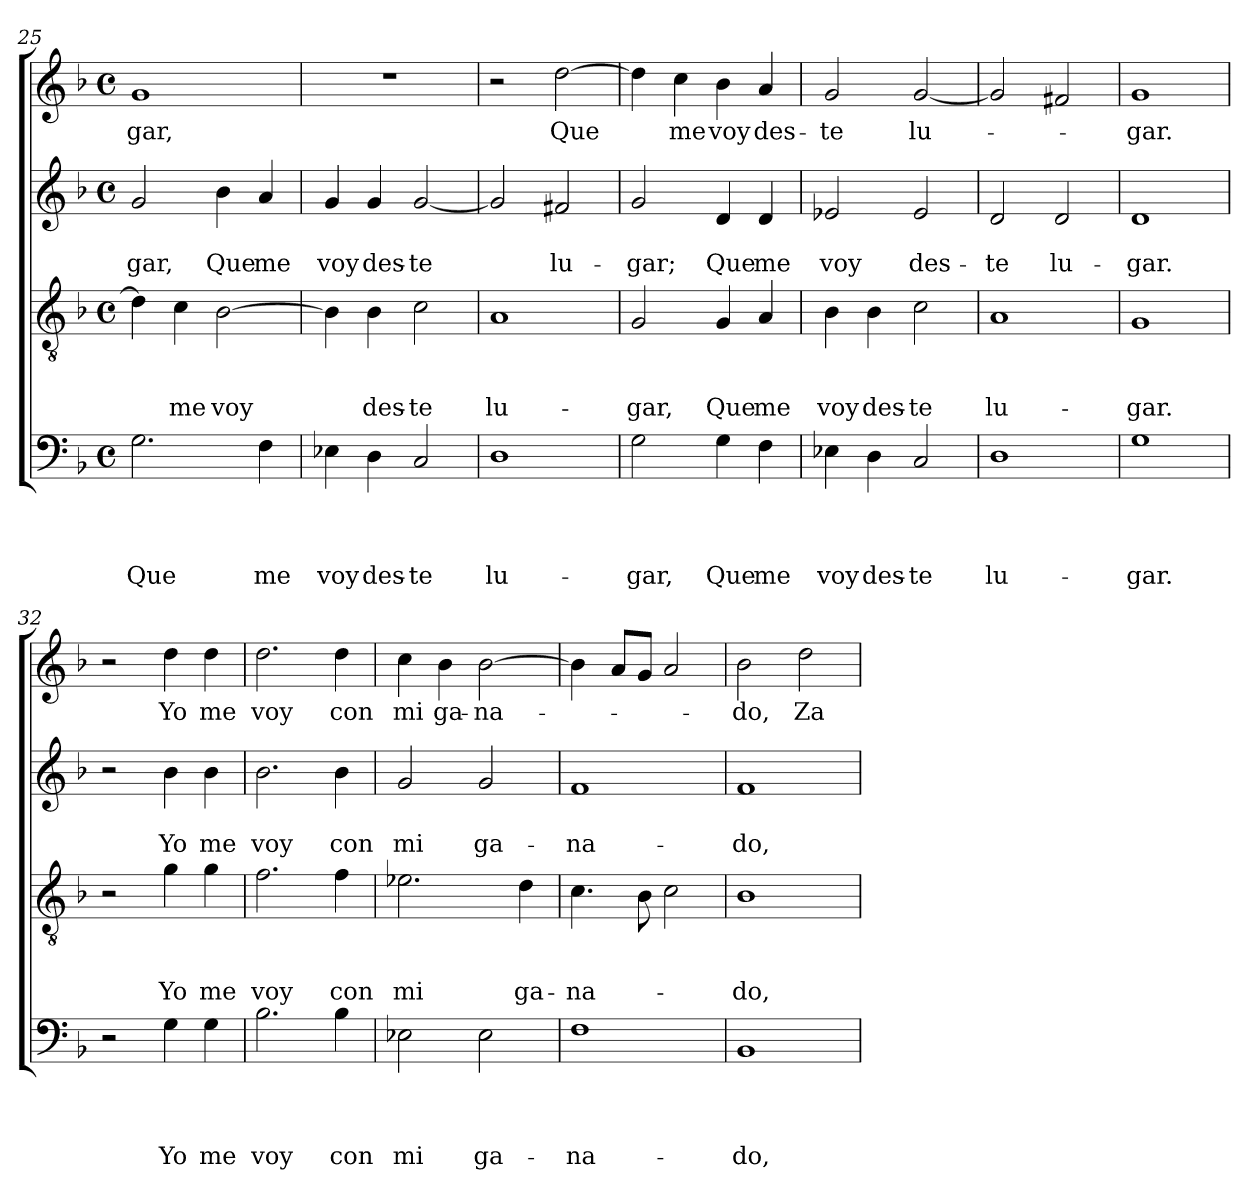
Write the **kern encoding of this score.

**kern	**text	**text	**text	**text	**kern	**text	**text	**text	**kern	**text	**text	**kern	**text
*part4	*part4	*part4	*part4	*part4	*part3	*part3	*part3	*part3	*part2	*part2	*part2	*part1	*part1
*staff4	*staff4	*staff4	*staff4	*staff4	*staff3	*staff3	*staff3	*staff3	*staff2	*staff2	*staff2	*staff1	*staff1
*clefF4	*	*	*	*	*clefGv2	*	*	*	*clefG2	*	*	*clefG2	*
*k[b-]	*	*	*	*	*k[b-]	*	*	*	*k[b-]	*	*	*k[b-]	*
*F:	*	*	*	*	*F:	*	*	*	*F:	*	*	*F:	*
*M4/4	*	*	*	*	*M4/4	*	*	*	*M4/4	*	*	*M4/4	*
*met(c)	*	*	*	*	*met(c)	*	*	*	*met(c)	*	*	*met(c)	*
=25	=25	=25	=25	=25	=25	=25	=25	=25	=25	=25	=25	=25	=25
!	!	!	!	!LO:LY:b	!	!	!	!	!	!	!LO:LY:b	!	!LO:LY:b
2.G\	.	.	.	Que	4d\]	.	.	.	2g/	.	-gar,	1g	-gar,
!	!	!	!	!	!	!	!	!LO:LY:b	!	!	!	!	!
.	.	.	.	.	4c\	.	.	me	.	.	.	.	.
!	!	!	!	!	!	!	!	!LO:LY:b	!	!	!LO:LY:b	!	!
.	.	.	.	.	[>2B-\	.	.	voy	4b-\	.	Que	.	.
!	!	!	!	!LO:LY:b	!	!	!	!	!	!	!LO:LY:b	!	!
4F\	.	.	.	me	.	.	.	.	4a/	.	me	.	.
=26	=26	=26	=26	=26	=26	=26	=26	=26	=26	=26	=26	=26	=26
!	!	!	!	!LO:LY:b	!	!	!	!	!	!	!LO:LY:b	!	!
4E-X\	.	.	.	voy	4B-\]	.	.	.	4g/	.	voy	1r	.
!	!	!	!	!LO:LY:b	!	!	!	!LO:LY:b	!	!	!LO:LY:b	!	!
4D\	.	.	.	des-	4B-\	.	.	des-	4g/	.	des-	.	.
!	!	!	!	!LO:LY:b	!	!	!	!LO:LY:b	!	!	!LO:LY:b	!	!
2C/	.	.	.	-te	2c\	.	.	-te	[<2g/	.	-te	.	.
!!LO:LB:g=z
=27	=27	=27	=27	=27	=27	=27	=27	=27	=27	=27	=27	=27	=27
!	!	!	!	!LO:LY:b	!	!	!	!LO:LY:b	!	!	!	!	!
1D	.	.	.	lu-	1A	.	.	lu-	2g/]	.	.	2r	.
!	!	!	!	!	!	!	!	!	!	!	!LO:LY:b	!	!LO:LY:b
.	.	.	.	.	.	.	.	.	2f#X/	.	lu-	[>2dd\	Que
=28	=28	=28	=28	=28	=28	=28	=28	=28	=28	=28	=28	=28	=28
!	!	!	!	!LO:LY:b	!	!	!	!LO:LY:b	!	!	!LO:LY:b	!	!
2G\	.	.	.	-gar,	2G/	.	.	-gar,	2g/	.	-gar;	4dd\]	.
!	!	!	!	!	!	!	!	!	!	!	!	!	!LO:LY:b
.	.	.	.	.	.	.	.	.	.	.	.	4cc\	me
!	!	!	!	!LO:LY:b	!	!	!	!LO:LY:b	!	!	!LO:LY:b	!	!LO:LY:b
4G\	.	.	.	Que	4G/	.	.	Que	4d/	.	Que	4b-\	voy
!	!	!	!	!LO:LY:b	!	!	!	!LO:LY:b	!	!	!LO:LY:b	!	!LO:LY:b
4F\	.	.	.	me	4A/	.	.	me	4d/	.	me	4a/	des-
=29	=29	=29	=29	=29	=29	=29	=29	=29	=29	=29	=29	=29	=29
!	!	!	!	!LO:LY:b	!	!	!	!LO:LY:b	!	!	!LO:LY:b	!	!LO:LY:b
4E-X\	.	.	.	voy	4B-\	.	.	voy	2e-X/	.	voy	2g/	-te
!	!	!	!	!LO:LY:b	!	!	!	!LO:LY:b	!	!	!	!	!
4D\	.	.	.	des-	4B-\	.	.	des-	.	.	.	.	.
!	!	!	!	!LO:LY:b	!	!	!	!LO:LY:b	!	!	!LO:LY:b	!	!LO:LY:b
2C/	.	.	.	-te	2c\	.	.	-te	2e-/	.	des-	[<2g/	lu-
=30	=30	=30	=30	=30	=30	=30	=30	=30	=30	=30	=30	=30	=30
!	!	!	!	!LO:LY:b	!	!	!	!LO:LY:b	!	!	!LO:LY:b	!	!
1D	.	.	.	lu-	1A	.	.	lu-	2d/	.	-te	2g/]	.
!	!	!	!	!	!	!	!	!	!	!	!LO:LY:b	!	!
.	.	.	.	.	.	.	.	.	2d/	.	lu-	2f#X/	.
=31	=31	=31	=31	=31	=31	=31	=31	=31	=31	=31	=31	=31	=31
!	!	!	!	!LO:LY:b	!	!	!	!LO:LY:b	!	!	!LO:LY:b	!	!LO:LY:b
1G	.	.	.	-gar.	1G	.	.	-gar.	1d	.	-gar.	1g	-gar.
=32	=32	=32	=32	=32	=32	=32	=32	=32	=32	=32	=32	=32	=32
2r	.	.	.	.	2r	.	.	.	2r	.	.	2r	.
!	!	!	!	!LO:LY:b	!	!	!	!LO:LY:b	!	!	!LO:LY:b	!	!LO:LY:b
4G\	.	.	.	Yo	4g\	.	.	Yo	4b-\	.	Yo	4dd\	Yo
!	!	!	!	!LO:LY:b	!	!	!	!LO:LY:b	!	!	!LO:LY:b	!	!LO:LY:b
4G\	.	.	.	me	4g\	.	.	me	4b-\	.	me	4dd\	me
=33	=33	=33	=33	=33	=33	=33	=33	=33	=33	=33	=33	=33	=33
!	!	!	!	!LO:LY:b	!	!	!	!LO:LY:b	!	!	!LO:LY:b	!	!LO:LY:b
2.B-\	.	.	.	voy	2.f\	.	.	voy	2.b-\	.	voy	2.dd\	voy
!	!	!	!	!LO:LY:b	!	!	!	!LO:LY:b	!	!	!LO:LY:b	!	!LO:LY:b
4B-\	.	.	.	con	4f\	.	.	con	4b-\	.	con	4dd\	con
!!LO:PB:g=z
=34	=34	=34	=34	=34	=34	=34	=34	=34	=34	=34	=34	=34	=34
!	!	!	!	!LO:LY:b	!	!	!	!LO:LY:b	!	!	!LO:LY:b	!	!LO:LY:b
2E-X\	.	.	.	mi	2.e-X\	.	.	mi	2g/	.	mi	4cc\	mi
!	!	!	!	!	!	!	!	!	!	!	!	!	!LO:LY:b
.	.	.	.	.	.	.	.	.	.	.	.	4b-\	ga-
!	!	!	!	!LO:LY:b	!	!	!	!	!	!	!LO:LY:b	!	!LO:LY:b
2E-\	.	.	.	ga-	.	.	.	.	2g/	.	ga-	[>2b-\	-na-
!	!	!	!	!	!	!	!	!LO:LY:b	!	!	!	!	!
.	.	.	.	.	4d\	.	.	ga-	.	.	.	.	.
=35	=35	=35	=35	=35	=35	=35	=35	=35	=35	=35	=35	=35	=35
!	!	!	!	!LO:LY:b	!	!	!	!LO:LY:b	!	!	!LO:LY:b	!	!
1F	.	.	.	-na-	4.c\	.	.	-na-	1f	.	-na-	4b-\]	.
.	.	.	.	.	.	.	.	.	.	.	.	8a/L	.
.	.	.	.	.	8B-\	.	.	.	.	.	.	8g/J	.
.	.	.	.	.	2c\	.	.	.	.	.	.	2a/	.
=36	=36	=36	=36	=36	=36	=36	=36	=36	=36	=36	=36	=36	=36
!	!	!	!	!LO:LY:b	!	!	!	!LO:LY:b	!	!	!LO:LY:b	!	!LO:LY:b
1BB-	.	.	.	-do,	1B-	.	.	-do,	1f	.	-do,	2b-\	-do,
!	!	!	!	!	!	!	!	!	!	!	!	!	!LO:LY:b
.	.	.	.	.	.	.	.	.	.	.	.	2dd\	Za-
=	=	=	=	=	=	=	=	=	=	=	=	=	=
*-	*-	*-	*-	*-	*-	*-	*-	*-	*-	*-	*-	*-	*-
